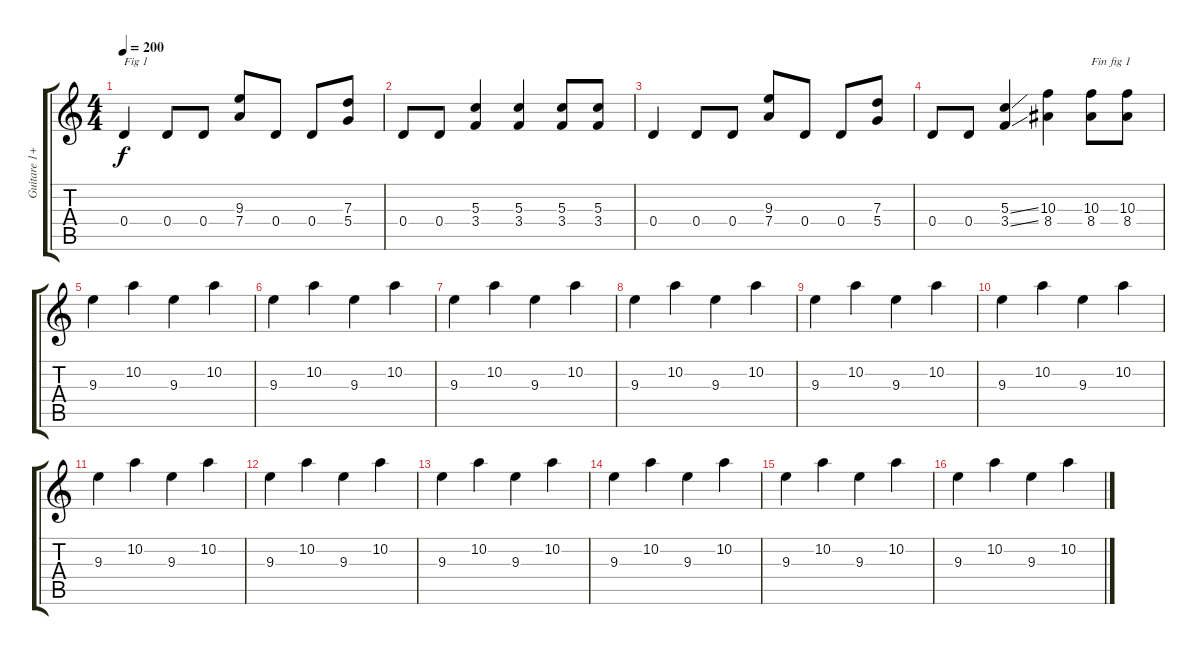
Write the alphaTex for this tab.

\track ("Guitare 1+2 *live dropped D" "Guitare 1+") {instrument distortionguitar}
\staff {score tabs}
\tuning (E4 B3 G3 D3 A2 D2) {hide}
\ts (4 4)
\tempo 200
\clef g2
\ks c
0.4.4{txt "Fig 1" dy f} 0.4.8 0.4.8 (9.3 7.4).8 0.4.8 0.4.8 (7.3 5.4).8 |
0.4.8 0.4.8 (5.3 3.4).4 (5.3 3.4).4 (5.3 3.4).8 (5.3 3.4).8 |
0.4.4 0.4.8 0.4.8 (9.3 7.4).8 0.4.8 0.4.8 (7.3 5.4).8 |
0.4.8 0.4.8 (5.3{ss} 3.4{ss}).4 (10.3 8.4).4 (10.3 8.4).8{txt "Fin fig 1"} (10.3 8.4).8 |
9.3.4 10.2.4 9.3.4 10.2.4 |
9.3.4 10.2.4 9.3.4 10.2.4 |
9.3.4 10.2.4 9.3.4 10.2.4 |
9.3.4 10.2.4 9.3.4 10.2.4 |
9.3.4 10.2.4 9.3.4 10.2.4 |
9.3.4 10.2.4 9.3.4 10.2.4 |
9.3.4 10.2.4 9.3.4 10.2.4 |
9.3.4 10.2.4 9.3.4 10.2.4 |
9.3.4 10.2.4 9.3.4 10.2.4 |
9.3.4 10.2.4 9.3.4 10.2.4 |
9.3.4 10.2.4 9.3.4 10.2.4 |
9.3.4 10.2.4 9.3.4 10.2.4
